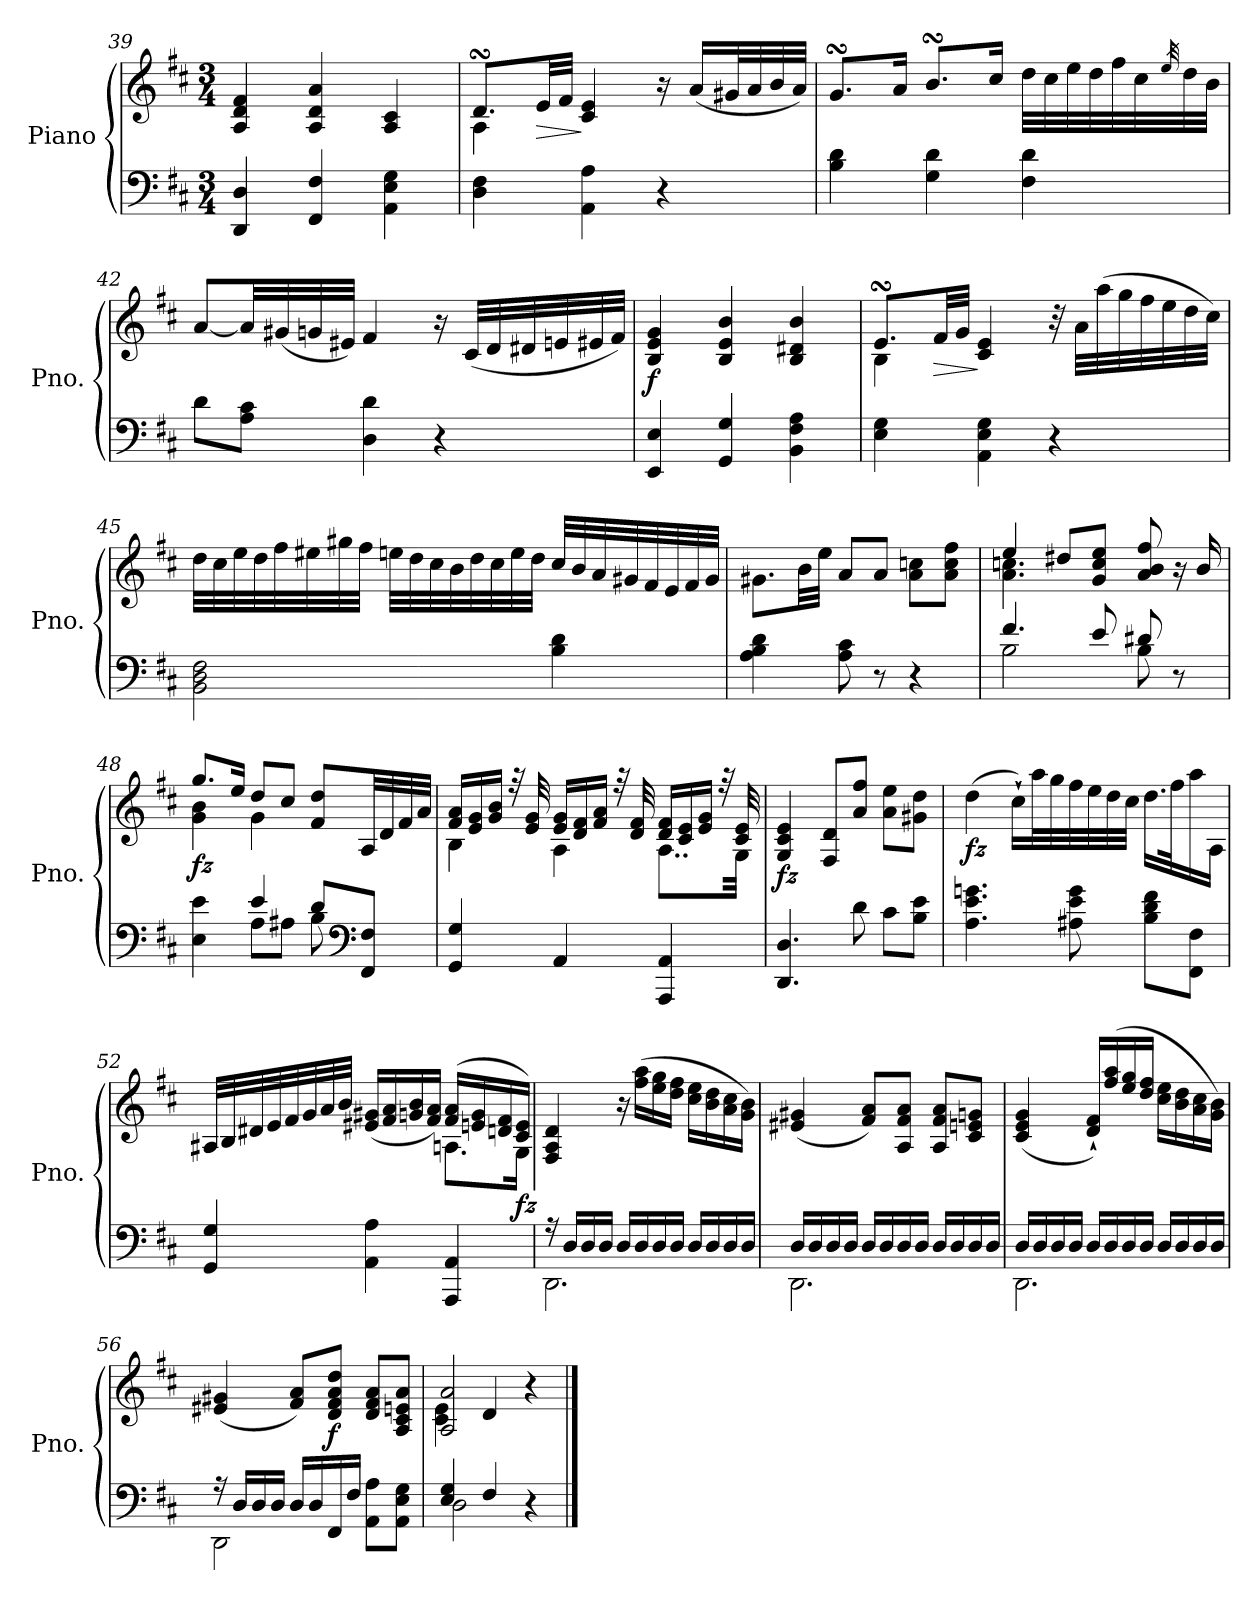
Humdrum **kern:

**kern	**kern	**dynam
*part1	*part1	*part1
*staff2	*staff1	*staff1/2
*I"Piano	*	*
*I'Pno.	*	*
*clefF4	*clefG2	*
*k[f#c#]	*k[f#c#]	*
*D:	*D:	*
*M3/4	*M3/4	*
=39	=39	=39
4DD/ 4D/	4A/ 4d/ 4f#/	.
4FF#/ 4F#/	4A/ 4d/ 4a/	.
4AA\ 4E\ 4G\	4A/ 4c#/	.
=40	=40	=40
*	*^	*
4D\ 4F#\	8.dsSSs/L	4A\	.
!	!	!	!LO:HP:b
.	32e/LL	.	>
.	32f#/JJJ	.	.
4AA\ 4A\	4c#/ 4e/	4ryy	]
4r	16r	4ryy	.
.	(16a/LL	.	.
.	32g#X/L	.	.
.	32a/	.	.
.	32b/	.	.
.	32a/JJJ)	.	.
*	*v	*v	*
!!LO:LB:g=z
=41	=41	=41
4B\ 4d\	8.gsSSs/L	.
.	16a/Jk	.
4G\ 4d\	8.bsSSS/L	.
.	16cc#/Jk	.
4F#\ 4d\	32dd\LLL	.
.	32cc#\	.
.	32ee\	.
.	32dd\	.
.	32ff#\	.
.	32cc#\	.
.	32qee/	.
.	32dd\	.
.	32b\JJJ	.
=42	=42	=42
8d\L	[8a/L	.
8A\ 8c#\J	32a/LL]	.
.	(32g#X/	.
.	32gn/	.
.	32e#X/JJJ)	.
4D\ 4d\	4f#/	.
4r	16r	.
.	(32c#/LLL	.
.	32d/	.
.	32d#X/	.
.	32en/	.
.	32e#X/	.
.	32f#/JJJ)	.
=43	=43	=43
!	!	!LO:DY:b
4EE/ 4E/	4B/ 4e/ 4g/	f
4GG/ 4G/	4B/ 4e/ 4b/	.
4BB\ 4F#\ 4A\	4B/ 4d#X/ 4b/	.
!!LO:LB:g=z
=44	=44	=44
*	*^	*
4E\ 4G\	8.esSSS/L	4B\	.
!	!	!	!LO:HP:b
.	32f#/LL	.	>
.	32g/JJJ	.	.
4AA\ 4E\ 4G\	4c#/ 4e/	4ryy	]
4r	32r	4ryy	.
.	32a\LLL	.	.
.	(32aa\	.	.
.	32gg\	.	.
.	32ff#\	.	.
.	32ee\	.	.
.	32dd\	.	.
.	32cc#\JJJ)	.	.
*	*v	*v	*
!!LO:LB:g=z
=45	=45	=45
2BB\ 2D\ 2F#\	32dd\LLL	.
.	32cc#\	.
.	32ee\	.
.	32dd\	.
.	32ff#\	.
.	32ee#X\	.
.	32gg#X\	.
.	32ff#\JJJ	.
.	32een\LLL	.
.	32dd\	.
.	32cc#\	.
.	32b\	.
.	32dd\	.
.	32cc#\	.
.	32ee\	.
.	32dd\JJJ	.
4B\ 4d\	32cc#/LLL	.
.	32b/	.
.	32a/	.
.	32g#X/	.
.	32f#/	.
.	32e/	.
.	32f#/	.
.	32g#/JJJ	.
=46	=46	=46
4A\ 4B\ 4d\	8.g#X\L	.
.	32b\LL	.
.	32ee\JJJ	.
8A\ 8c#\	8a/L	.
8r	8a/J	.
4r	8a\ 8ccn\L	.
.	8a\ 8cc\ 8ff#\J	.
=47	=47	=47
*^	*^	*
4.f#/	2B\	4ee/	4.a\ 4.ccn\	.
.	.	8dd#X/L	.	.
8e/	.	8g/ 8cc/ 8ee/J	8ryy	.
8d#X/	8B\	8a/ 8b/ 8ff#/	4ryy	.
8r	8ryy	16r	.	.
.	.	16b/	.	.
!!LO:LB:g=z	!!
=48	=48	=48	=48	=48
!	!	!	!	!LO:DY:b
4E\ 4e\	4ryy	8.gg/L	4g\ 4b\	fz
.	.	16ee/Jk	.	.
4e/	8A\L	8dd/L	4g\	.
.	8A#X\J	8cc#/J	.	.
8d/L	8B\	8f#/ 8dd/L	4ryy	.
*clefF4	*	*	*	*
8FF#/ 8F#/J	8ryy	32A/LL	.	.
.	.	32d/	.	.
.	.	32f#/	.	.
.	.	32a/JJJ	.	.
*v	*v	*	*	*
=49	=49	=49	=49
4GG/ 4G/	16f#/ 16a/LL	4B\	.
.	16e/ 16g/	.	.
.	16g/ 16b/JJ	.	.
.	32r	.	.
.	32e/ 32g/	.	.
4AA/	16e/ 16g/LL	4A\	.
.	16d/ 16f#/	.	.
.	16f#/ 16a/JJ	.	.
.	32r	.	.
.	32d/ 32f#/	.	.
4AAA/ 4AA/	16d/ 16f#/LL	8..A\L	.
.	16c#/ 16e/	.	.
.	16e/ 16g/JJ	.	.
.	32r	.	.
.	32c#/ 32e/	32G\Jkk	.
=50	=50	=50	=50
!	!	!	!LO:DY:b
*	*v	*v	*
4.DD/ 4.D/	4G/ 4c#/ 4e/	fz
.	8F#/ 8d/L	.
8d\	8a/ 8ff#/J	.
8c#\L	8a\ 8ee\L	.
8B\ 8e\J	8g#X\ 8dd\J	.
!!LO:PB:g=z
=51	=51	=51
!	!	!LO:DY:b
4.A\ 4.e\ 4.gn\	(4dd\	fz
.	16cc#`\LL)	.
.	32aa\L	.
.	32gg\	.
8A#X\ 8e\ 8g\	32ff#\	.
.	32ee\	.
.	32dd\	.
.	32cc#\JJJ	.
8B\ 8d\ 8f#\L	16.dd\LL	.
.	32ff#\K	.
8FF#\ 8F#\J	16aa\	.
.	16A\JJ	.
!!LO:LB:g=z
=52	=52	=52
*	*^	*
4GG/ 4G/	32A#X/LLL	2ryy	.
.	32B/	.	.
.	32d#X/	.	.
.	32e/	.	.
.	32f#/	.	.
.	32g/	.	.
.	32a/	.	.
.	32b/JJJ	.	.
4AA\ 4A\	(16e#X/ 16g#X/LL	.	.
.	16f#/ 16a/	.	.
.	16gn/ 16b/	.	.
.	16f#/ 16a/JJ)	.	.
4AAA/ 4AA/	(16f#/ 16a/LL	8.An\L	.
.	16en/ 16g/	.	.
.	16dn/ 16f#/	.	.
!	!	!	!LO:DY:b
.	16c#/ 16e/JJ)	16G\Jk	fz
*	*v	*v	*
=53	=53	=53
*^	*	*
16r	2.DD\	4F#/ 4A/ 4d/	.
16D/LL	.	.	.
16D/	.	.	.
16D/JJ	.	.	.
16D/LL	.	16r	.
16D/	.	(16ff#\ 16aa\LL	.
16D/	.	16ee\ 16gg\	.
16D/JJ	.	16dd\ 16ff#\JJ	.
16D/LL	.	16cc#\ 16ee\LL	.
16D/	.	16b\ 16dd\	.
16D/	.	16a\ 16cc#\	.
16D/JJ	.	16g\ 16b\JJ)	.
=54	=54	=54	=54
16D/LL	2.DD\	(4e#X/ 4g#X/	.
16D/	.	.	.
16D/	.	.	.
16D/JJ	.	.	.
16D/LL	.	8f#/ 8a/L)	.
16D/	.	.	.
16D/	.	8A/ 8f#/ 8a/J	.
16D/JJ	.	.	.
16D/LL	.	8A/ 8f#/ 8a/L	.
16D/	.	.	.
16D/	.	8c#/ 8en/ 8gn/J	.
16D/JJ	.	.	.
!!LO:LB:g=z
=55	=55	=55	=55
16D/LL	2.DD\	(4c#/ 4e/ 4g/	.
16D/	.	.	.
16D/	.	.	.
16D/JJ	.	.	.
16D/LL	.	16d/` 16f#/`LL)	.
16D/	.	(16ff#/ 16aa/	.
16D/	.	16ee/ 16gg/	.
16D/JJ	.	16dd/ 16ff#/JJ	.
16D/LL	.	16cc#\ 16ee\LL	.
16D/	.	16b\ 16dd\	.
16D/	.	16a\ 16cc#\	.
16D/JJ	.	16g\ 16b\JJ)	.
=56	=56	=56	=56
16r	2DD\	(4e#X/ 4g#X/	.
16D/LL	.	.	.
16D/	.	.	.
16D/JJ	.	.	.
16D/LL	.	8f#/ 8a/L)	.
16D/	.	.	.
!	!	!	!LO:DY:b
16FF#/	.	8d/ 8f#/ 8a/ 8dd/J	f
16F#/JJ	.	.	.
8AA\ 8A\L	4ryy	8d/ 8f#/ 8a/L	.
8AA\ 8E\ 8G\J	.	8A/ 8c#/ 8en/ 8a/J	.
=57	=57	=57	=57
*	*	*^	*
4E/ 4G/	2D\	2A/ 2a/	4c#\ 4e\	.
4F#/	.	.	4d/	.
4r	4ryy	4r	4ryy	.
*v	*v	*	*	*
*	*v	*v	*
==	==	==
*-	*-	*-
